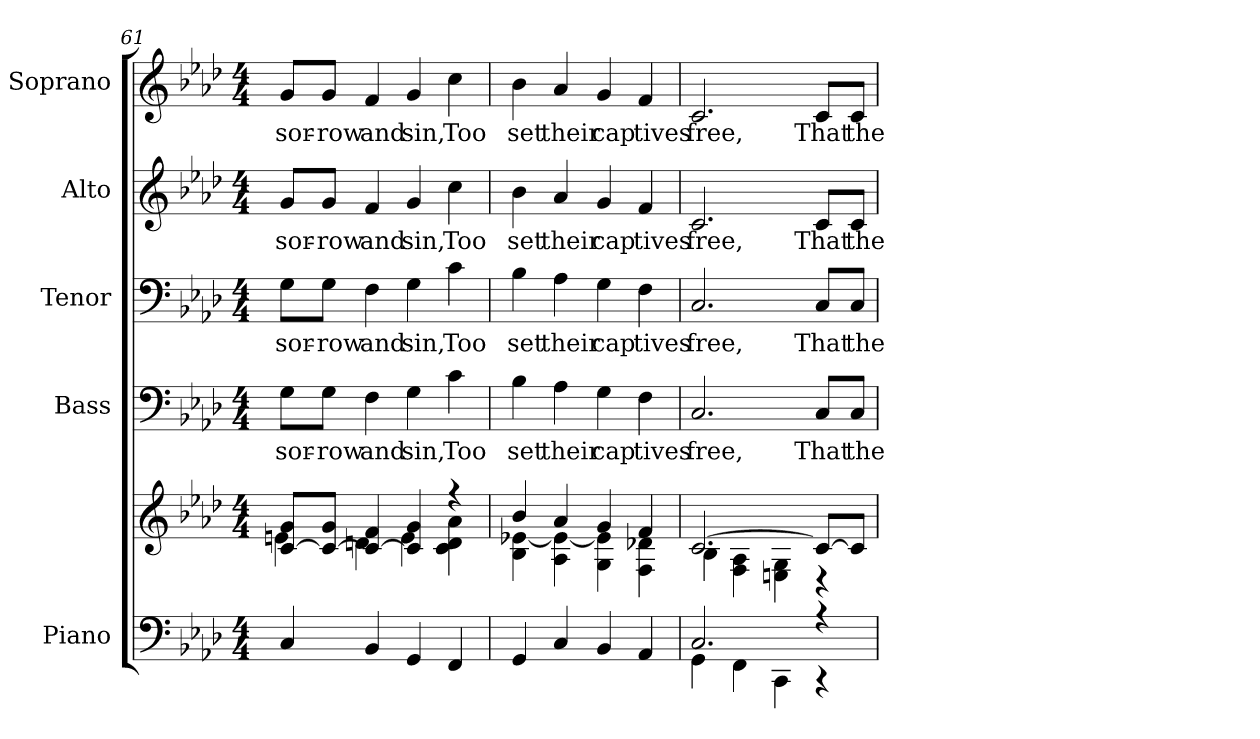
**kern	**kern	**kern	**text	**kern	**text	**kern	**text	**kern	**text
*part5	*part5	*part4	*part4	*part3	*part3	*part2	*part2	*part1	*part1
*staff6	*staff5	*staff4	*staff4	*staff3	*staff3	*staff2	*staff2	*staff1	*staff1
*I"Piano	*	*I"Bass	*	*I"Tenor	*	*I"Alto	*	*I"Soprano	*
*I'Pno.	*	*I'B.	*	*I'T.	*	*I'A.	*	*I'S.	*
!!LO:PB:g=z
*clefF4	*clefG2	*clefF4	*	*clefF4	*	*clefG2	*	*clefG2	*
*k[b-e-a-d-]	*k[b-e-a-d-]	*k[b-e-a-d-]	*	*k[b-e-a-d-]	*	*k[b-e-a-d-]	*	*k[b-e-a-d-]	*
*A-:	*A-:	*A-:	*	*A-:	*	*A-:	*	*A-:	*
*M4/4	*M4/4	*M4/4	*	*M4/4	*	*M4/4	*	*M4/4	*
=61	=61	=61	=61	=61	=61	=61	=61	=61	=61
*	*^	*	*	*	*	*	*	*	*
!	!	!	!	!LO:LY:b:color=#000000	!	!	!	!	!	!
!	!	!	!	!	!	!LO:LY:b:color=#000000	!	!	!	!
!	!	!	!	!	!	!	!	!LO:LY:b:color=#000000	!	!
!	!	!	!	!	!	!	!	!	!	!LO:LY:b:color=#000000
4Ci/	[>8ci/ 8gi/L	4eni\	8Gi\L	sor-	8Gi\L	sor-	8gi/L	sor-	8gi/L	sor-
!	!	!	!	!LO:LY:b:color=#000000	!	!	!	!	!	!
!	!	!	!	!	!	!LO:LY:b:color=#000000	!	!	!	!
!	!	!	!	!	!	!	!	!LO:LY:b:color=#000000	!	!
!	!	!	!	!	!	!	!	!	!	!LO:LY:b:color=#000000
.	8ci_>/ 8gi/J	.	8Gi\J	-row	8Gi\J	-row	8gi/J	-row	8gi/J	-row
!	!	!	!	!LO:LY:b:color=#000000	!	!	!	!	!	!
!	!	!	!	!	!	!LO:LY:b:color=#000000	!	!	!	!
!	!	!	!	!	!	!	!	!LO:LY:b:color=#000000	!	!
!	!	!	!	!	!	!	!	!	!	!LO:LY:b:color=#000000
4BB-i/	4ci/_> 4fi	4dni\	4Fi\	and	4Fi\	and	4fi/	and	4fi/	and
!	!	!	!	!LO:LY:b:color=#000000	!	!	!	!	!	!
!	!	!	!	!	!	!LO:LY:b:color=#000000	!	!	!	!
!	!	!	!	!	!	!	!	!LO:LY:b:color=#000000	!	!
!	!	!	!	!	!	!	!	!	!	!LO:LY:b:color=#000000
4GGi/	4ci/] 4gi	4ei\	4Gi\	sin,	4Gi\	sin,	4gi/	sin,	4gi/	sin,
!	!	!	!	!LO:LY:b:color=#000000	!	!	!	!	!	!
!	!	!	!	!	!	!LO:LY:b:color=#000000	!	!	!	!
!	!	!	!	!	!	!	!	!LO:LY:b:color=#000000	!	!
!	!	!	!	!	!	!	!	!	!	!LO:LY:b:color=#000000
4FFi/	4r	4ci\ 4di 4a-i	4ci\	Too	4ci\	Too	4cci\	Too	4cci\	Too
=62	=62	=62	=62	=62	=62	=62	=62	=62	=62	=62
!	!	!	!	!LO:LY:b:color=#000000	!	!	!	!	!	!
!	!	!	!	!	!	!LO:LY:b:color=#000000	!	!	!	!
!	!	!	!	!	!	!	!	!LO:LY:b:color=#000000	!	!
!	!	!	!	!	!	!	!	!	!	!LO:LY:b:color=#000000
4GGi/	4b-i/	4B-i\ [<4e-Xi	4B-i\	set	4B-i\	set	4b-i\	set	4b-i\	set
!	!	!	!	!LO:LY:b:color=#000000	!	!	!	!	!	!
!	!	!	!	!	!	!LO:LY:b:color=#000000	!	!	!	!
!	!	!	!	!	!	!	!	!LO:LY:b:color=#000000	!	!
!	!	!	!	!	!	!	!	!	!	!LO:LY:b:color=#000000
4Ci/	4a-i/	4A-i\ 4e-i_<	4A-i\	their	4A-i\	their	4a-i/	their	4a-i/	their
!	!	!	!	!LO:LY:b:color=#000000	!	!	!	!	!	!
!	!	!	!	!	!	!LO:LY:b:color=#000000	!	!	!	!
!	!	!	!	!	!	!	!	!LO:LY:b:color=#000000	!	!
!	!	!	!	!	!	!	!	!	!	!LO:LY:b:color=#000000
4BB-i/	4gi/	4Gi\ 4e-i]	4Gi\	cap	4Gi\	cap	4gi/	cap	4gi/	cap
!	!	!	!	!LO:LY:b:color=#000000	!	!	!	!	!	!
!	!	!	!	!	!	!LO:LY:b:color=#000000	!	!	!	!
!	!	!	!	!	!	!	!	!LO:LY:b:color=#000000	!	!
!	!	!	!	!	!	!	!	!	!	!LO:LY:b:color=#000000
4AA-i/	4fi/	4Fi\ 4d-Xi	4Fi\	tives	4Fi\	tives	4fi/	tives	4fi/	tives
!!LO:PB:g=z
=63	=63	=63	=63	=63	=63	=63	=63	=63	=63	=63
*^	*	*	*	*	*	*	*	*	*	*
!	!	!	!	!	!LO:LY:b:color=#000000	!	!	!	!	!	!
!	!	!	!	!	!	!	!LO:LY:b:color=#000000	!	!	!	!
!	!	!	!	!	!	!	!	!	!LO:LY:b:color=#000000	!	!
!	!	!	!	!	!	!	!	!	!	!	!LO:LY:b:color=#000000
2.Ci/	4GGi\	[>2.ci/	4B-i\	2.Ci/	free,	2.Ci/	free,	2.ci/	free,	2.ci/	free,
.	4FFi\	.	4Fi\ 4A-i	.	.	.	.	.	.	.	.
.	4CCi\	.	4Eni\ 4Gi	.	.	.	.	.	.	.	.
!	!	!	!	!	!LO:LY:b:color=#000000	!	!	!	!	!	!
!	!	!	!	!	!	!	!LO:LY:b:color=#000000	!	!	!	!
!	!	!	!	!	!	!	!	!	!LO:LY:b:color=#000000	!	!
!	!	!	!	!	!	!	!	!	!	!	!LO:LY:b:color=#000000
4r	4r	8ci/L_>	4r	8Ci/L	That	8Ci/L	That	8ci/L	That	8ci/L	That
!	!	!	!	!	!LO:LY:b:color=#000000	!	!	!	!	!	!
!	!	!	!	!	!	!	!LO:LY:b:color=#000000	!	!	!	!
!	!	!	!	!	!	!	!	!	!LO:LY:b:color=#000000	!	!
!	!	!	!	!	!	!	!	!	!	!	!LO:LY:b:color=#000000
.	.	8ci/J]	.	8Ci/J	the	8Ci/J	the	8ci/J	the	8ci/J	the
*v	*v	*	*	*	*	*	*	*	*	*	*
*	*v	*v	*	*	*	*	*	*	*	*
=	=	=	=	=	=	=	=	=	=
*-	*-	*-	*-	*-	*-	*-	*-	*-	*-
